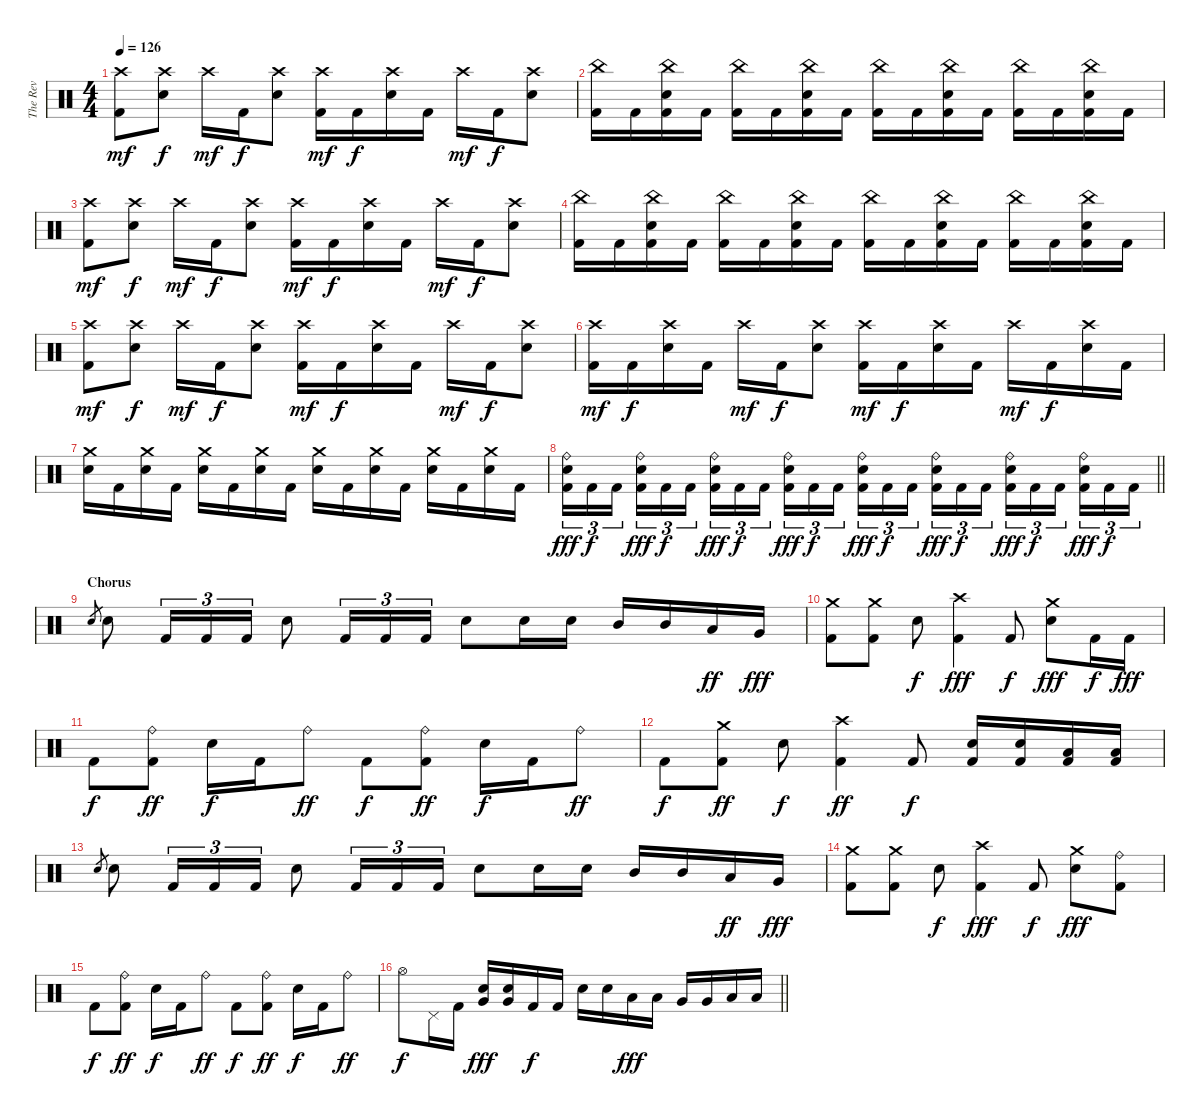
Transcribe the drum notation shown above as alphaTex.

\track ("The Rev" "The Rev") {instrument percussion}
\staff {score}
\articulation defaults
\ts (4 4)
\tempo 126
\clef neutral
\ks c
("Crash high (hit)" "Kick (hit) 2").8{dy mf} ("Crash high (hit)" "Electric Snare (hit)").8{dy f} "Crash high (hit)".16{dy mf} "Kick (hit) 2".16{dy f} ("Crash high (hit)" "Electric Snare (hit)").8 ("Crash high (hit)" "Kick (hit) 2").16{dy mf} "Kick (hit) 2".16{dy f} ("Crash high (hit)" "Electric Snare (hit)").16 "Kick (hit) 2".16 "Crash high (hit)".16{dy mf} "Kick (hit) 2".16{dy f} ("Crash high (hit)" "Electric Snare (hit)").8 |
("China (hit)" "Kick (hit) 2").16 "Kick (hit) 2".16 ("China (hit)" "Electric Snare (hit)" "Kick (hit) 2").16 "Kick (hit) 2".16 ("China (hit)" "Kick (hit) 2").16 "Kick (hit) 2".16 ("China (hit)" "Electric Snare (hit)" "Kick (hit) 2").16 "Kick (hit) 2".16 ("China (hit)" "Kick (hit) 2").16 "Kick (hit) 2".16 ("China (hit)" "Electric Snare (hit)" "Kick (hit) 2").16 "Kick (hit) 2".16 ("China (hit)" "Kick (hit) 2").16 "Kick (hit) 2".16 ("China (hit)" "Electric Snare (hit)" "Kick (hit) 2").16 "Kick (hit) 2".16 |
("Crash high (hit)" "Kick (hit) 2").8{dy mf} ("Crash high (hit)" "Electric Snare (hit)").8{dy f} "Crash high (hit)".16{dy mf} "Kick (hit) 2".16{dy f} ("Crash high (hit)" "Electric Snare (hit)").8 ("Crash high (hit)" "Kick (hit) 2").16{dy mf} "Kick (hit) 2".16{dy f} ("Crash high (hit)" "Electric Snare (hit)").16 "Kick (hit) 2".16 "Crash high (hit)".16{dy mf} "Kick (hit) 2".16{dy f} ("Crash high (hit)" "Electric Snare (hit)").8 |
("China (hit)" "Kick (hit) 2").16 "Kick (hit) 2".16 ("China (hit)" "Electric Snare (hit)" "Kick (hit) 2").16 "Kick (hit) 2".16 ("China (hit)" "Kick (hit) 2").16 "Kick (hit) 2".16 ("China (hit)" "Electric Snare (hit)" "Kick (hit) 2").16 "Kick (hit) 2".16 ("China (hit)" "Kick (hit) 2").16 "Kick (hit) 2".16 ("China (hit)" "Electric Snare (hit)" "Kick (hit) 2").16 "Kick (hit) 2".16 ("China (hit)" "Kick (hit) 2").16 "Kick (hit) 2".16 ("China (hit)" "Electric Snare (hit)" "Kick (hit) 2").16 "Kick (hit) 2".16 |
("Crash high (hit)" "Kick (hit) 2").8{dy mf} ("Crash high (hit)" "Electric Snare (hit)").8{dy f} "Crash high (hit)".16{dy mf} "Kick (hit) 2".16{dy f} ("Crash high (hit)" "Electric Snare (hit)").8 ("Crash high (hit)" "Kick (hit) 2").16{dy mf} "Kick (hit) 2".16{dy f} ("Crash high (hit)" "Electric Snare (hit)").16 "Kick (hit) 2".16 "Crash high (hit)".16{dy mf} "Kick (hit) 2".16{dy f} ("Crash high (hit)" "Electric Snare (hit)").8 |
("Crash high (hit)" "Kick (hit) 2").16{dy mf} "Kick (hit) 2".16{dy f} ("Crash high (hit)" "Electric Snare (hit)").16 "Kick (hit) 2".16 "Crash high (hit)".16{dy mf} "Kick (hit) 2".16{dy f} ("Crash high (hit)" "Electric Snare (hit)").8 ("Crash high (hit)" "Kick (hit) 2").16{dy mf} "Kick (hit) 2".16{dy f} ("Crash high (hit)" "Electric Snare (hit)").16 "Kick (hit) 2".16 "Crash high (hit)".16{dy mf} "Kick (hit) 2".16{dy f} ("Crash high (hit)" "Electric Snare (hit)").16 "Kick (hit) 2".16 |
("Crash medium (hit)" "Electric Snare (hit)").16 "Kick (hit) 2".16 ("Crash medium (hit)" "Electric Snare (hit)").16 "Kick (hit) 2".16 ("Crash medium (hit)" "Electric Snare (hit)").16 "Kick (hit) 2".16 ("Crash medium (hit)" "Electric Snare (hit)").16 "Kick (hit) 2".16 ("Crash medium (hit)" "Electric Snare (hit)").16 "Kick (hit) 2".16 ("Crash medium (hit)" "Electric Snare (hit)").16 "Kick (hit) 2".16 ("Crash medium (hit)" "Electric Snare (hit)").16 "Kick (hit) 2".16 ("Crash medium (hit)" "Electric Snare (hit)").16 "Kick (hit) 2".16 |
\barLineRight lightlight
("Ride (bell)" "Electric Snare (hit)" "Kick (hit) 2").16{tu (3 2) dy fff} "Kick (hit) 2".16{tu (3 2) dy f} "Kick (hit) 2".16{tu (3 2) beam splitsecondary} ("Ride (bell)" "Electric Snare (hit)" "Kick (hit) 2").16{tu (3 2) dy fff} "Kick (hit) 2".16{tu (3 2) dy f} "Kick (hit) 2".16{tu (3 2)} ("Ride (bell)" "Electric Snare (hit)" "Kick (hit) 2").16{tu (3 2) dy fff} "Kick (hit) 2".16{tu (3 2) dy f} "Kick (hit) 2".16{tu (3 2) beam splitsecondary} ("Ride (bell)" "Electric Snare (hit)" "Kick (hit) 2").16{tu (3 2) dy fff} "Kick (hit) 2".16{tu (3 2) dy f} "Kick (hit) 2".16{tu (3 2)} ("Ride (bell)" "Electric Snare (hit)" "Kick (hit) 2").16{tu (3 2) dy fff} "Kick (hit) 2".16{tu (3 2) dy f} "Kick (hit) 2".16{tu (3 2) beam splitsecondary} ("Ride (bell)" "Electric Snare (hit)" "Kick (hit) 2").16{tu (3 2) dy fff} "Kick (hit) 2".16{tu (3 2) dy f} "Kick (hit) 2".16{tu (3 2)} ("Ride (bell)" "Electric Snare (hit)" "Kick (hit) 2").16{tu (3 2) dy fff} "Kick (hit) 2".16{tu (3 2) dy f} "Kick (hit) 2".16{tu (3 2) beam splitsecondary} ("Ride (bell)" "Electric Snare (hit)" "Kick (hit) 2").16{tu (3 2) dy fff} "Kick (hit) 2".16{tu (3 2) dy f} "Kick (hit) 2".16{tu (3 2)} |
\section ("" "Chorus")
"Electric Snare (hit)".8{gr} "Electric Snare (hit)".8 "Kick (hit) 2".16{tu (3 2)} "Kick (hit) 2".16{tu (3 2)} "Kick (hit) 2".16{tu (3 2)} "Electric Snare (hit)".8 "Kick (hit) 2".16{tu (3 2)} "Kick (hit) 2".16{tu (3 2)} "Kick (hit) 2".16{tu (3 2)} "Electric Snare (hit)".8 "Electric Snare (hit)".16 "Electric Snare (hit)".16 "Mid Tom (hit)".16 "Mid Tom (hit)".16 "Low Tom (hit)".16{dy ff} "Very Low Tom (hit)".16{dy fff} |
("Crash medium (hit)" "Kick (hit) 2").8 ("Crash medium (hit)" "Kick (hit) 2").8 "Electric Snare (hit)".8{dy f} ("Crash high (hit)" "Kick (hit) 2").4{dy fff} "Kick (hit) 2".8{dy f} ("Crash medium (hit)" "Electric Snare (hit)").8{dy fff} "Kick (hit) 2".16{dy f} "Kick (hit) 2".16{dy fff} |
"Kick (hit) 2".8{dy f} ("Ride (bell)" "Kick (hit) 2").8{dy ff} "Electric Snare (hit)".16{dy f} "Kick (hit) 2".16 "Ride (bell)".8{dy ff} "Kick (hit) 2".8{dy f} ("Ride (bell)" "Kick (hit) 2").8{dy ff} "Electric Snare (hit)".16{dy f} "Kick (hit) 2".16 "Ride (bell)".8{dy ff} |
"Kick (hit) 2".8{dy f} ("Crash medium (hit)" "Kick (hit) 2").8{dy ff} "Electric Snare (hit)".8{dy f} ("Crash high (hit)" "Kick (hit) 2").4{dy ff} "Kick (hit) 2".8{dy f} ("Electric Snare (hit)" "Kick (hit) 2").16 ("Electric Snare (hit)" "Kick (hit) 2").16 ("Low Tom (hit)" "Kick (hit) 2").16 ("Low Tom (hit)" "Kick (hit) 2").16 |
"Electric Snare (hit)".8{gr} "Electric Snare (hit)".8 "Kick (hit) 2".16{tu (3 2)} "Kick (hit) 2".16{tu (3 2)} "Kick (hit) 2".16{tu (3 2)} "Electric Snare (hit)".8 "Kick (hit) 2".16{tu (3 2)} "Kick (hit) 2".16{tu (3 2)} "Kick (hit) 2".16{tu (3 2)} "Electric Snare (hit)".8 "Electric Snare (hit)".16 "Electric Snare (hit)".16 "Mid Tom (hit)".16 "Mid Tom (hit)".16 "Low Tom (hit)".16{dy ff} "Very Low Tom (hit)".16{dy fff} |
("Crash medium (hit)" "Kick (hit) 2").8 ("Crash medium (hit)" "Kick (hit) 2").8 "Electric Snare (hit)".8{dy f} ("Crash high (hit)" "Kick (hit) 2").4{dy fff} "Kick (hit) 2".8{dy f} ("Crash medium (hit)" "Electric Snare (hit)").8{dy fff} ("Ride (bell)" "Kick (hit) 2").8 |
"Kick (hit) 2".8{dy f} ("Ride (bell)" "Kick (hit) 2").8{dy ff} "Electric Snare (hit)".16{dy f} "Kick (hit) 2".16 "Ride (bell)".8{dy ff} "Kick (hit) 2".8{dy f} ("Ride (bell)" "Kick (hit) 2").8{dy ff} "Electric Snare (hit)".16{dy f} "Kick (hit) 2".16 "Ride (bell)".8{dy ff} |
\barLineRight lightlight "Hi-Hat (open)".8{dy f} "Pedal Hi-Hat (hit)".16 "Kick (hit) 2".16
("Electric Snare (hit)" "Very Low Tom (hit)").16{dy fff} ("Electric Snare (hit)" "Very Low Tom (hit)").16 "Kick (hit) 2".16{dy f} "Kick (hit) 2".16 "Electric Snare (hit)".16 "Electric Snare (hit)".16 "Low Tom (hit)".16{dy fff} "Low Tom (hit)".16 "Very Low Tom (hit)".16 "Very Low Tom (hit)".16 "Low Floor Tom (hit)".16 "Low Floor Tom (hit)".16
